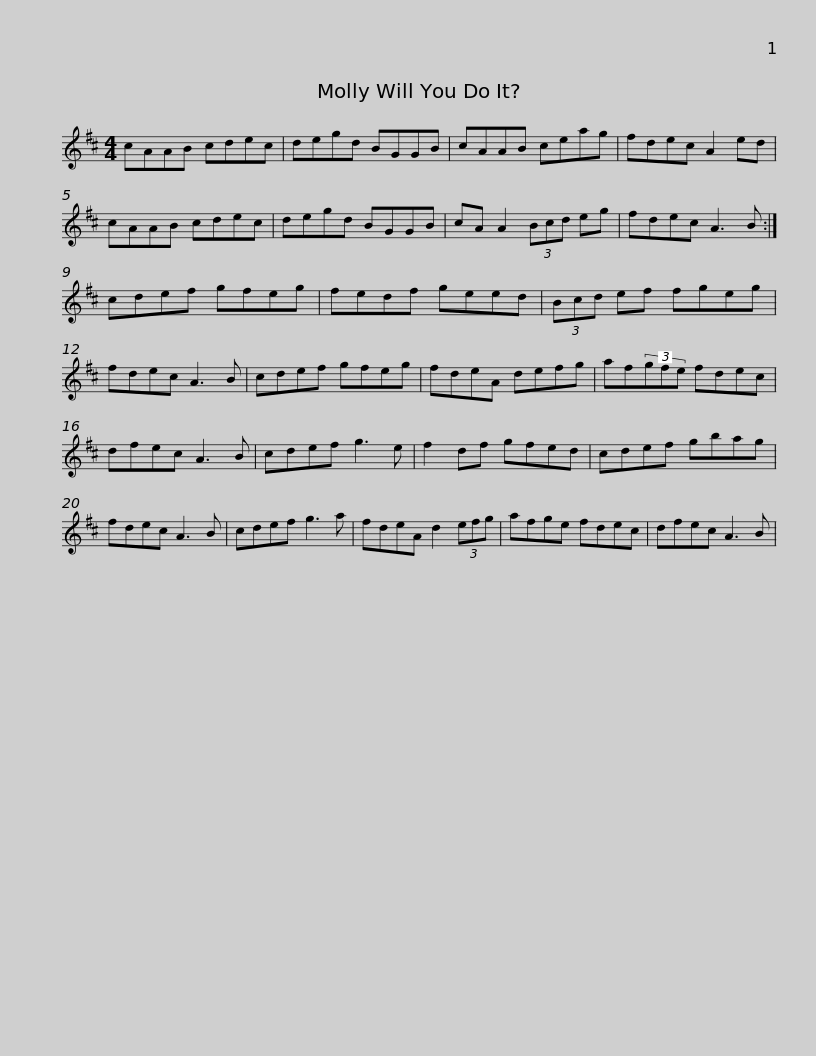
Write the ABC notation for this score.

X:1
L:1/8
M:4/4
I:linebreak $
K:D
V:1 treble
V:1
 cAAB cdec | degd BGGB | cAAB ceag | fdec A2 ed | cAAB cdec |$ %5
 degd BGGB | cA A2 (3Bcd eg | fdec A3 B :| cdef gfeg | fedf geed |$ %10
 (3Bcd ef fgeg | fdec A3 B | cdef gfeg | fdeA defg | af(3gfe fdec |$ %15
 dfec A3 B | cdef g3 e | f2 df gfed | cdef gbag | fdec A3 B | %20
 cdef g3 a |$ fdeA d2 (3efg | afge fdec | dfec A3 B | %24
